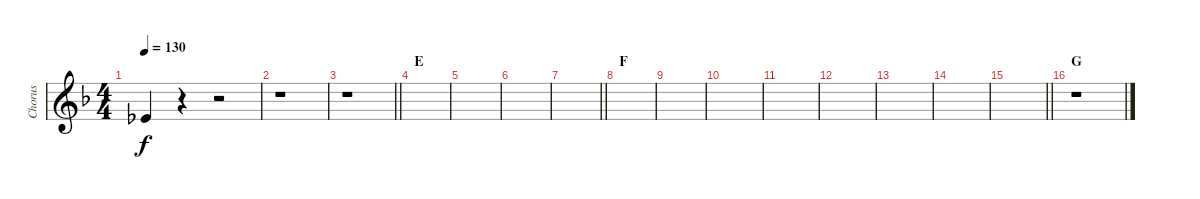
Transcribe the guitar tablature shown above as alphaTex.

\track ("Chorus" "Chorus") {instrument lead4chiff}
\staff {score}
\tuning (D4 A3 F3 C3 G2 D2) {hide}
\ts (4 4)
\tempo 130
\clef g2
\ks f
1.1.4{dy f} r.4 r.2 |
r.1 |
\barLineRight lightlight
r.1 |
\section ("" "E")
|
|
|
\barLineRight lightlight
|
\section ("" "F")
|
|
|
|
|
|
|
\barLineRight lightlight
|
\section ("" "G")
r.1
